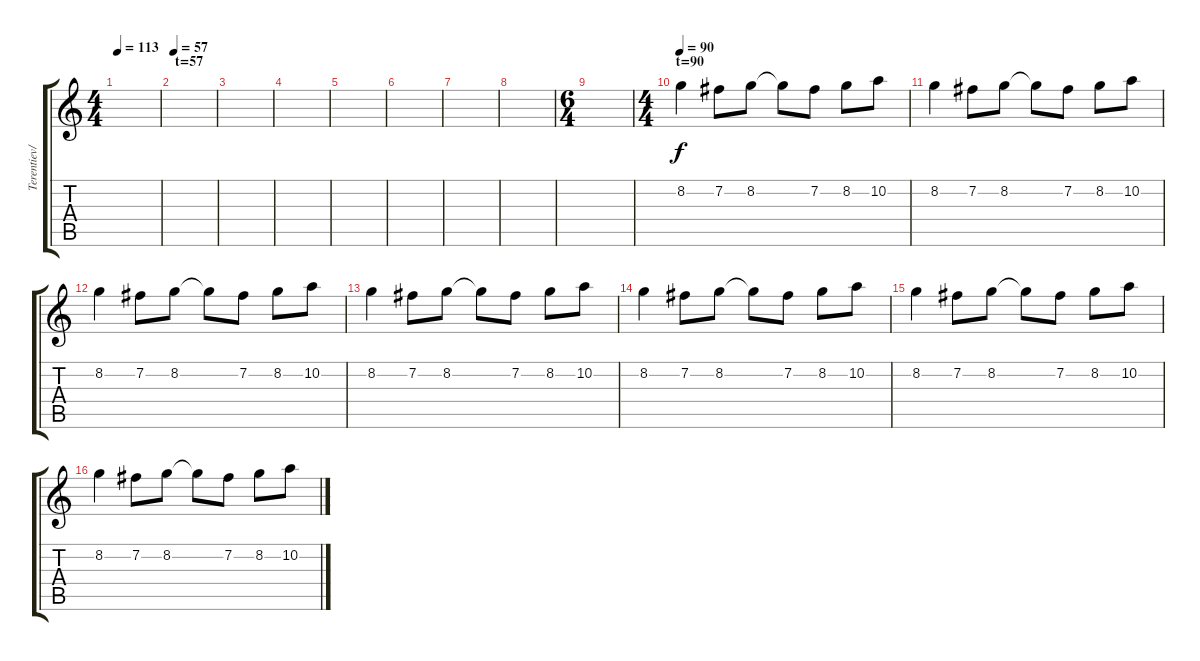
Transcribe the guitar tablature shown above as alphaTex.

\track ("Terentiev/Holstinin" "Terentiev/") {instrument distortionguitar}
\staff {score tabs}
\tuning (E4 B3 G3 D3 A2 E2) {hide}
\ts (4 4)
\tempo 113
\clef g2
\ks c
|
\section ("" "t=57")
\tempo 57
|
|
|
|
|
|
|
\ts (6 4)
|
\ts (4 4)
\section ("" "t=90")
\tempo 90
8.2.4 7.2.8 8.2.8 8.2{t}.8 7.2.8 8.2.8 10.2.8 |
8.2.4 7.2.8 8.2.8 8.2{t}.8 7.2.8 8.2.8 10.2.8 |
8.2.4 7.2.8 8.2.8 8.2{t}.8 7.2.8 8.2.8 10.2.8 |
8.2.4 7.2.8 8.2.8 8.2{t}.8 7.2.8 8.2.8 10.2.8 |
8.2.4 7.2.8 8.2.8 8.2{t}.8 7.2.8 8.2.8 10.2.8 |
8.2.4 7.2.8 8.2.8 8.2{t}.8 7.2.8 8.2.8 10.2.8 |
8.2.4 7.2.8 8.2.8 8.2{t}.8 7.2.8 8.2.8 10.2.8
